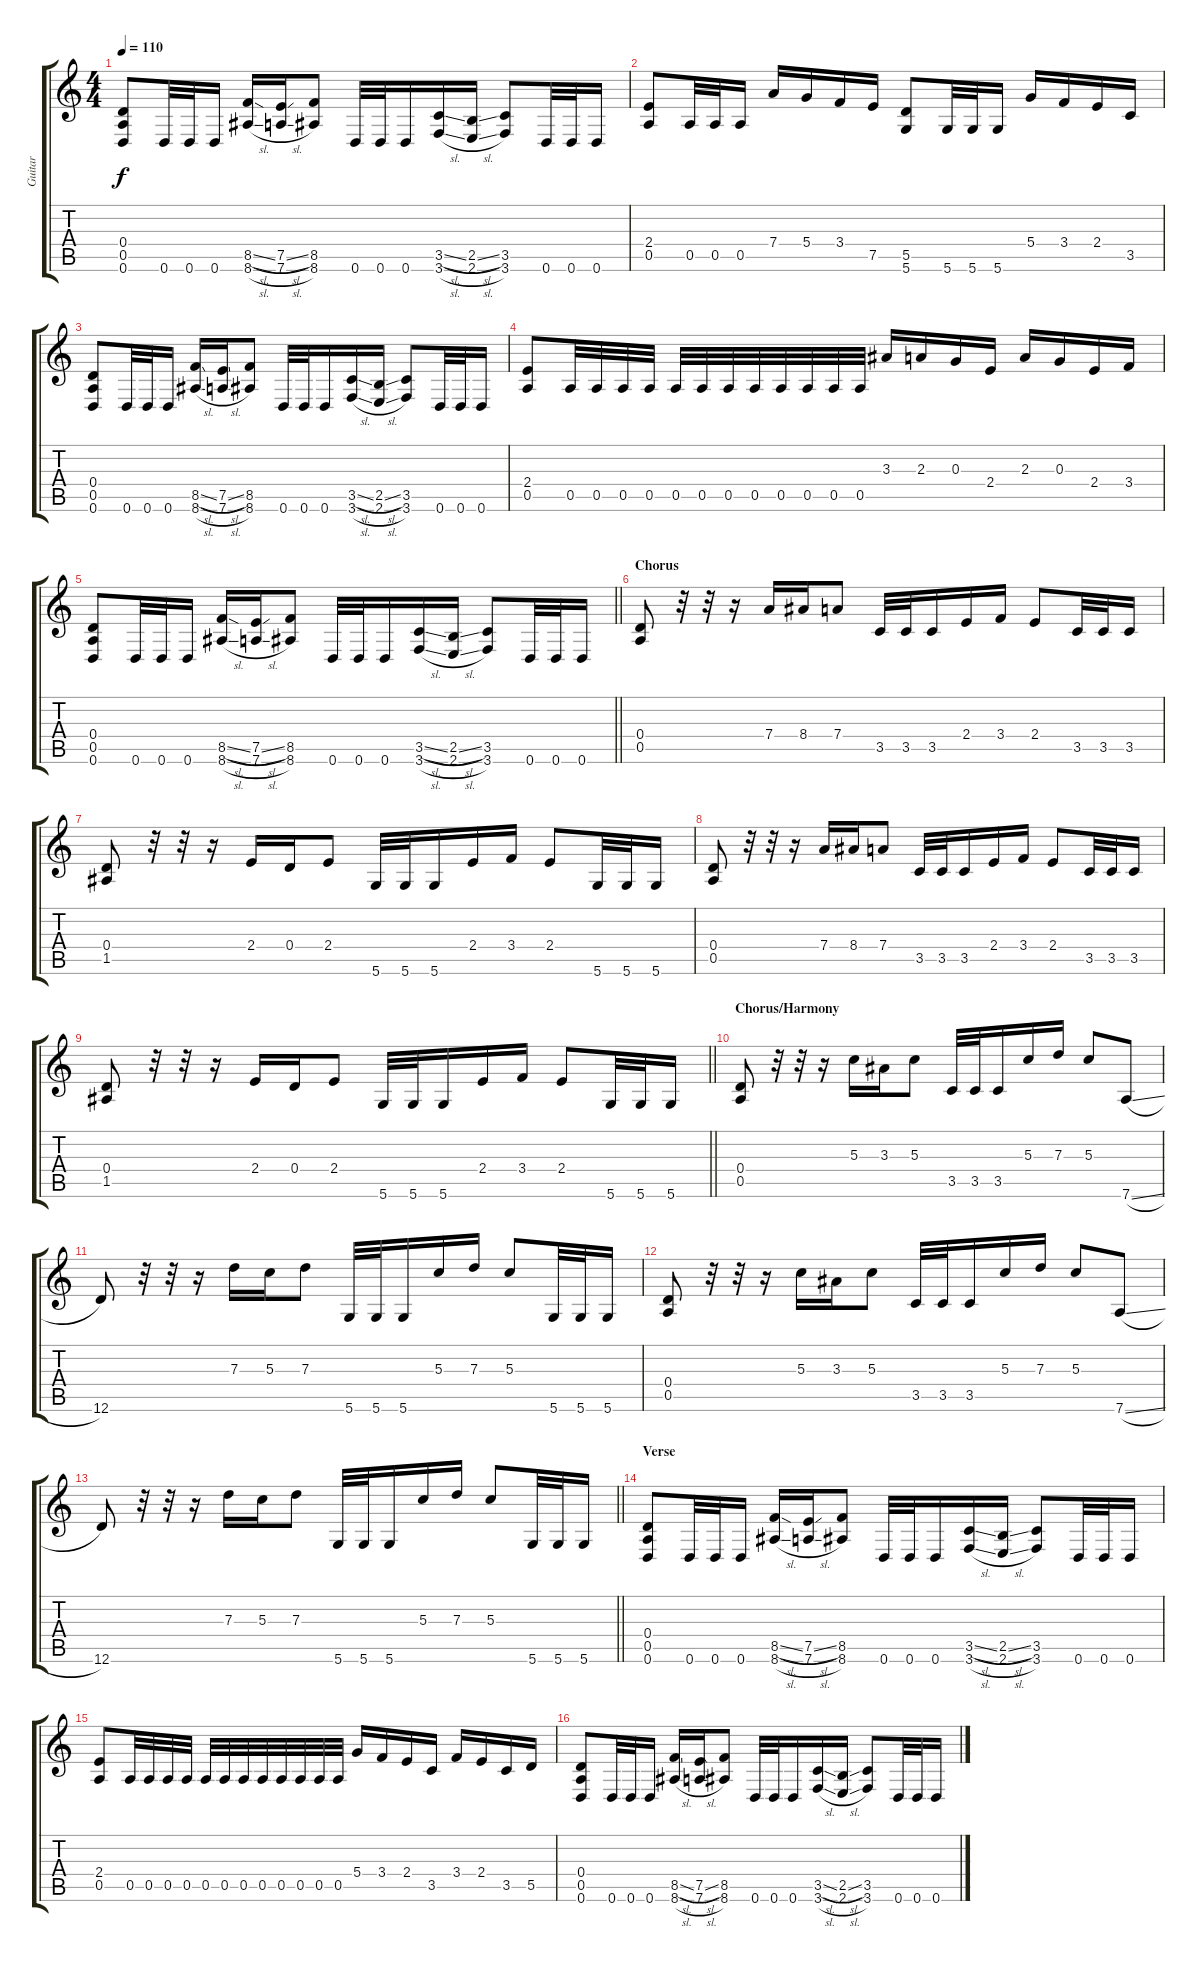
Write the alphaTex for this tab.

\track ("Guitar" "Guitar") {instrument distortionguitar}
\staff {score tabs}
\tuning (E4 B3 G3 D3 A2 D2) {hide}
\ts (4 4)
\tempo 110
\clef g2
\ks c
(0.4 0.5 0.6).8{dy f} 0.6.32 0.6.32 0.6.16 (8.5{sl} 8.6{sl}).16 (7.5{sl} 7.6{sl}).16 (8.5 8.6).8 0.6.32 0.6.32 0.6.16 (3.5{sl} 3.6{sl}).16 (2.5{sl} 2.6{sl}).16 (3.5 3.6).8 0.6.32 0.6.32 0.6.16 |
(2.4 0.5).8 0.5.32 0.5.32 0.5.16 7.4.16 5.4.16 3.4.16 7.5.16 (5.5 5.6).8 5.6.32 5.6.32 5.6.16 5.4.16 3.4.16 2.4.16 3.5.16 |
(0.4 0.5 0.6).8 0.6.32 0.6.32 0.6.16 (8.5{sl} 8.6{sl}).16 (7.5{sl} 7.6{sl}).16 (8.5 8.6).8 0.6.32 0.6.32 0.6.16 (3.5{sl} 3.6{sl}).16 (2.5{sl} 2.6{sl}).16 (3.5 3.6).8 0.6.32 0.6.32 0.6.16 |
(2.4 0.5).8 0.5.32 0.5.32 0.5.32 0.5.32 0.5.32 0.5.32 0.5.32 0.5.32 0.5.32 0.5.32 0.5.32 0.5.32 3.3.16 2.3.16 0.3.16 2.4.16 2.3.16 0.3.16 2.4.16 3.4.16 |
\barLineRight lightlight
(0.4 0.5 0.6).8 0.6.32 0.6.32 0.6.16 (8.5{sl} 8.6{sl}).16 (7.5{sl} 7.6{sl}).16 (8.5 8.6).8 0.6.32 0.6.32 0.6.16 (3.5{sl} 3.6{sl}).16 (2.5{sl} 2.6{sl}).16 (3.5 3.6).8 0.6.32 0.6.32 0.6.16 |
\section ("" "Chorus")
(0.4 0.5).8 r.32 r.32 r.16 7.4.16 8.4.16 7.4.8 3.5.32 3.5.32 3.5.16 2.4.16 3.4.16 2.4.8 3.5.32 3.5.32 3.5.16 |
(0.4 1.5).8 r.32 r.32 r.16 2.4.16 0.4.16 2.4.8 5.6.32 5.6.32 5.6.16 2.4.16 3.4.16 2.4.8 5.6.32 5.6.32 5.6.16 |
(0.4 0.5).8 r.32 r.32 r.16 7.4.16 8.4.16 7.4.8 3.5.32 3.5.32 3.5.16 2.4.16 3.4.16 2.4.8 3.5.32 3.5.32 3.5.16 |
\barLineRight lightlight
(0.4 1.5).8 r.32 r.32 r.16 2.4.16 0.4.16 2.4.8 5.6.32 5.6.32 5.6.16 2.4.16 3.4.16 2.4.8 5.6.32 5.6.32 5.6.16 |
\section ("" "Chorus/Harmony")
(0.4 0.5).8 r.32 r.32 r.16 5.3.16 3.3.16 5.3.8 3.5.32 3.5.32 3.5.16 5.3.16 7.3.16 5.3.8 7.6{sl}.8 |
12.6.8 r.32 r.32 r.16 7.3.16 5.3.16 7.3.8 5.6.32 5.6.32 5.6.16 5.3.16 7.3.16 5.3.8 5.6.32 5.6.32 5.6.16 |
(0.4 0.5).8 r.32 r.32 r.16 5.3.16 3.3.16 5.3.8 3.5.32 3.5.32 3.5.16 5.3.16 7.3.16 5.3.8 7.6{sl}.8 |
\barLineRight lightlight
12.6.8 r.32 r.32 r.16 7.3.16 5.3.16 7.3.8 5.6.32 5.6.32 5.6.16 5.3.16 7.3.16 5.3.8 5.6.32 5.6.32 5.6.16 |
\section ("" "Verse")
(0.4 0.5 0.6).8 0.6.32 0.6.32 0.6.16 (8.5{sl} 8.6{sl}).16 (7.5{sl} 7.6{sl}).16 (8.5 8.6).8 0.6.32 0.6.32 0.6.16 (3.5{sl} 3.6{sl}).16 (2.5{sl} 2.6{sl}).16 (3.5 3.6).8 0.6.32 0.6.32 0.6.16 |
(2.4 0.5).8 0.5.32 0.5.32 0.5.32 0.5.32 0.5.32 0.5.32 0.5.32 0.5.32 0.5.32 0.5.32 0.5.32 0.5.32 5.4.16 3.4.16 2.4.16 3.5.16 3.4.16 2.4.16 3.5.16 5.5.16 |
(0.4 0.5 0.6).8 0.6.32 0.6.32 0.6.16 (8.5{sl} 8.6{sl}).16 (7.5{sl} 7.6{sl}).16 (8.5 8.6).8 0.6.32 0.6.32 0.6.16 (3.5{sl} 3.6{sl}).16 (2.5{sl} 2.6{sl}).16 (3.5 3.6).8 0.6.32 0.6.32 0.6.16
